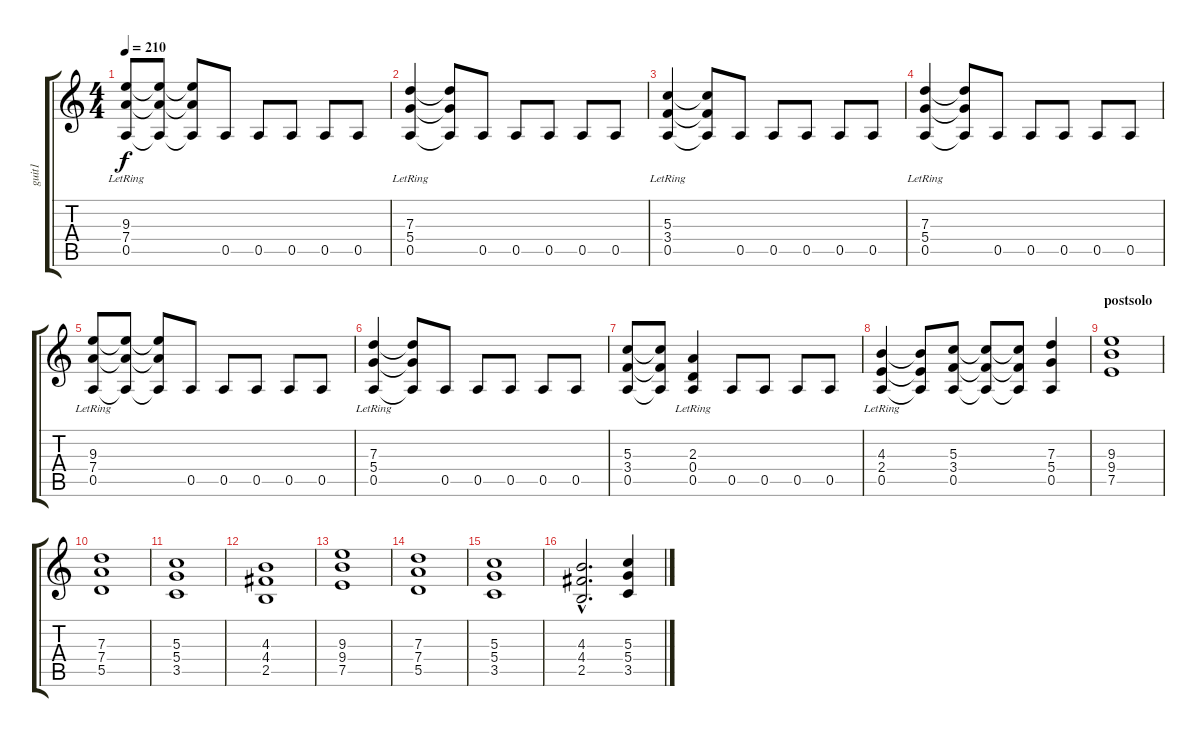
\track ("guit1" "guit1") {instrument distortionguitar}
\staff {score tabs}
\tuning (E4 B3 G3 D3 A2 E2) {hide}
\ts (4 4)
\tempo 210
\clef g2
\ks c
(9.3{lr} 7.4{lr} 0.5).8{dy f} (9.3{t} 7.4{t} 0.5{t}).8 (9.3{t} 7.4{t} 0.5{t}).8 0.5.8 0.5.8 0.5.8 0.5.8 0.5.8 |
(7.3{lr} 5.4{lr} 0.5).4 (7.3{t} 5.4{t} 0.5{t}).8 0.5.8 0.5.8 0.5.8 0.5.8 0.5.8 |
(5.3{lr} 3.4{lr} 0.5).4 (5.3{t} 3.4{t} 0.5{t}).8 0.5.8 0.5.8 0.5.8 0.5.8 0.5.8 |
(7.3{lr} 5.4{lr} 0.5).4 (7.3{t} 5.4{t} 0.5{t}).8 0.5.8 0.5.8 0.5.8 0.5.8 0.5.8 |
(9.3{lr} 7.4{lr} 0.5).8 (9.3{t} 7.4{t} 0.5{t}).8 (9.3{t} 7.4{t} 0.5{t}).8 0.5.8 0.5.8 0.5.8 0.5.8 0.5.8 |
(7.3{lr} 5.4{lr} 0.5).4 (7.3{t} 5.4{t} 0.5{t}).8 0.5.8 0.5.8 0.5.8 0.5.8 0.5.8 |
(5.3 3.4 0.5).8 (5.3{t} 3.4{t} 0.5{t}).8 (2.3{lr} 0.4{lr} 0.5).4 0.5.8 0.5.8 0.5.8 0.5.8 |
(4.3{lr} 2.4{lr} 0.5).4 (4.3{t} 2.4{t} 0.5{t}).8 (5.3 3.4 0.5).8 (5.3{t} 3.4{t} 0.5{t}).8 (5.3{t} 3.4{t} 0.5{t}).8 (7.3 5.4 0.5).4 |
\section ("" "postsolo")
(9.3 9.4 7.5).1 |
(7.3 7.4 5.5).1 |
(5.3 5.4 3.5).1 |
(4.3 4.4 2.5).1 |
(9.3 9.4 7.5).1 |
(7.3 7.4 5.5).1 |
(5.3 5.4 3.5).1 |
(4.3{hac} 4.4{hac} 2.5{hac}).2{d} (5.3 5.4 3.5).4
